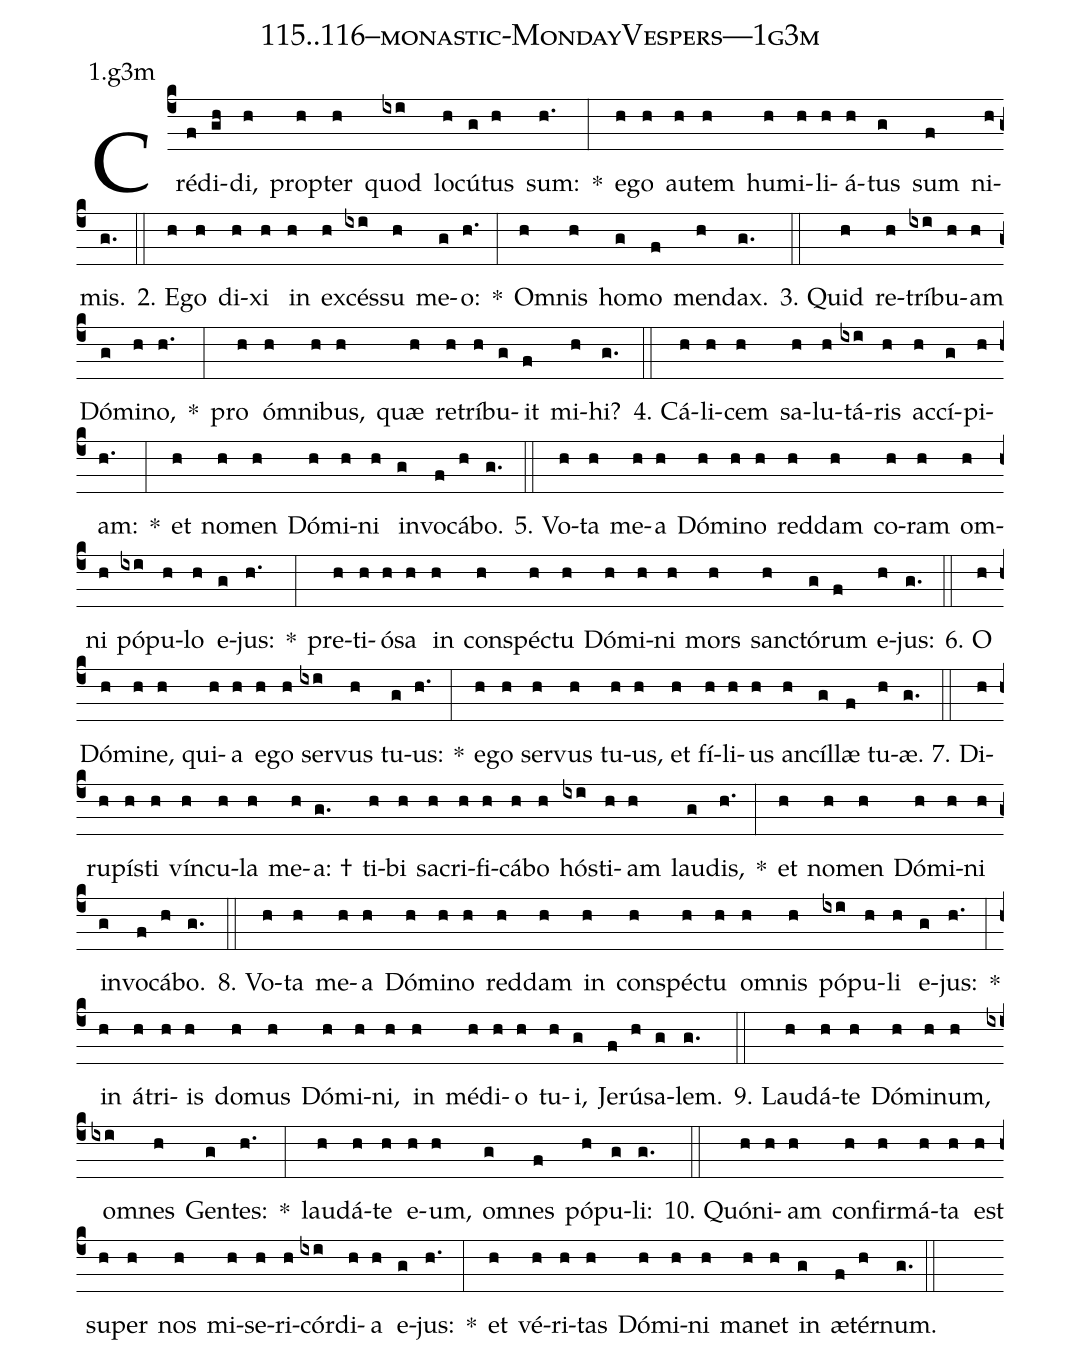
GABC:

name: 115..116--monastic-MondayVespers---1g3m;
annotation: 1.g3m;
%%
(c4)Cré(f)di(gh)di,(h) prop(h)ter(h) quod(ixi) lo(h)cú(g)tus(h) sum:(h.) *(:) e(h)go(h) au(h)tem(h) hu(h)mi(h)li(h)á(h)tus(g) sum(f) ni(h)mis.(g.) (::)
2. E(h)go(h) di(h)xi(h) in(h) ex(h)cés(ixi)su(h) me(g)o:(h.) *(:) Om(h)nis(h) ho(g)mo(f) men(h)dax.(g.) (::)
3. Quid(h) re(h)trí(ixi)bu(h)am(h) Dó(g)mi(h)no,(h.) *(:) pro(h) óm(h)ni(h)bus,(h) quæ(h) re(h)trí(h)bu(g)it(f) mi(h)hi?(g.) (::)
4. Cá(h)li(h)cem(h) sa(h)lu(h)tá(ixi)ris(h) ac(h)cí(g)pi(h)am:(h.) *(:) et(h) no(h)men(h) Dó(h)mi(h)ni(h) in(g)vo(f)cá(h)bo.(g.) (::)
5. Vo(h)ta(h) me(h)a(h) Dó(h)mi(h)no(h) red(h)dam(h) co(h)ram(h) om(h)ni(h) pó(ixi)pu(h)lo(h) e(g)jus:(h.) *(:) pre(h)ti(h)ó(h)sa(h) in(h) con(h)spéc(h)tu(h) Dó(h)mi(h)ni(h) mors(h) sanc(h)tó(g)rum(f) e(h)jus:(g.) (::)
6. O(h) Dó(h)mi(h)ne,(h) qui(h)a(h) e(h)go(h) ser(ixi)vus(h) tu(g)us:(h.) *(:) e(h)go(h) ser(h)vus(h) tu(h)us,(h) et(h) fí(h)li(h)us(h) an(h)cíl(g)læ(f) tu(h)æ.(g.) (::)
7. Di(h)ru(h)pís(h)ti(h) vín(h)cu(h)la(h) me(h)a: †(g.) ti(h)bi(h) sa(h)cri(h)fi(h)cá(h)bo(h) hós(ixi)ti(h)am(h) lau(g)dis,(h.) *(:) et(h) no(h)men(h) Dó(h)mi(h)ni(h) in(g)vo(f)cá(h)bo.(g.) (::)
8. Vo(h)ta(h) me(h)a(h) Dó(h)mi(h)no(h) red(h)dam(h) in(h) con(h)spéc(h)tu(h) om(h)nis(h) pó(ixi)pu(h)li(h) e(g)jus:(h.) *(:) in(h) á(h)tri(h)is(h) do(h)mus(h) Dó(h)mi(h)ni,(h) in(h) mé(h)di(h)o(h) tu(h)i,(g) Je(f)rú(h)sa(g)lem.(g.) (::)
9. Lau(h)dá(h)te(h) Dó(h)mi(h)num,(h) om(ixi)nes(h) Gen(g)tes:(h.) *(:) lau(h)dá(h)te(h) e(h)um,(h) om(g)nes(f) pó(h)pu(g)li:(g.) (::)
10. Quón(h)i(h)am(h) con(h)fir(h)má(h)ta(h) est(h) su(h)per(h) nos(h) mi(h)se(h)ri(h)cór(ixi)di(h)a(h) e(g)jus:(h.) *(:) et(h) vé(h)ri(h)tas(h) Dó(h)mi(h)ni(h) ma(h)net(h) in(g) æ(f)tér(h)num.(g.) (::)
